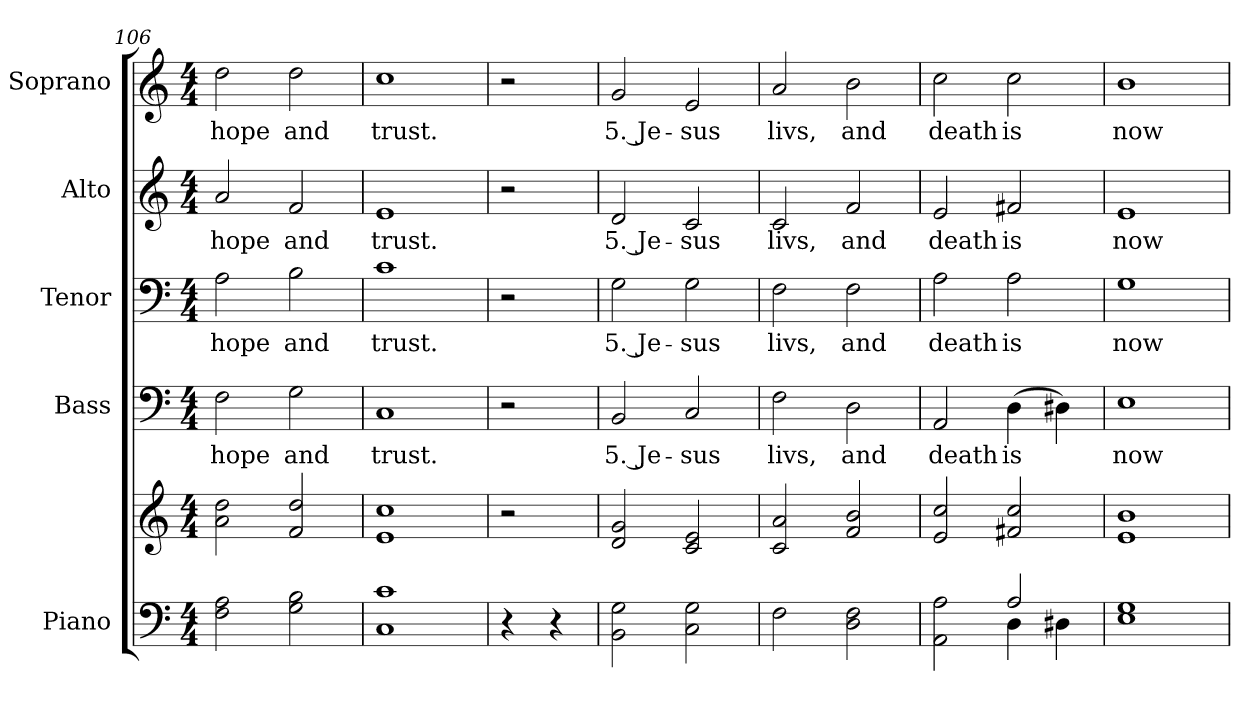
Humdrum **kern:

**kern	**kern	**kern	**text	**kern	**text	**kern	**text	**kern	**text
*part5	*part5	*part4	*part4	*part3	*part3	*part2	*part2	*part1	*part1
*staff6	*staff5	*staff4	*staff4	*staff3	*staff3	*staff2	*staff2	*staff1	*staff1
*I"Piano	*	*I"Bass	*	*I"Tenor	*	*I"Alto	*	*I"Soprano	*
*I'Pno.	*	*I'B.	*	*I'T.	*	*I'A.	*	*I'S.	*
!!LO:PB:g=z
*clefF4	*clefG2	*clefF4	*	*clefF4	*	*clefG2	*	*clefG2	*
*k[]	*k[]	*k[]	*	*k[]	*	*k[]	*	*k[]	*
*C:	*C:	*C:	*	*C:	*	*C:	*	*C:	*
*M4/4	*M4/4	*M4/4	*	*M4/4	*	*M4/4	*	*M4/4	*
=106	=106	=106	=106	=106	=106	=106	=106	=106	=106
!	!	!	!LO:LY:b:color=#000000	!	!	!	!	!	!
!	!	!	!	!	!LO:LY:b:color=#000000	!	!	!	!
!	!	!	!	!	!	!	!LO:LY:b:color=#000000	!	!
!	!	!	!	!	!	!	!	!	!LO:LY:b:color=#000000
2Fi\ 2Ai	2ai\ 2ddi	2Fi\	hope	2Ai\	hope	2ai/	hope	2ddi\	hope
!	!	!	!LO:LY:b:color=#000000	!	!	!	!	!	!
!	!	!	!	!	!LO:LY:b:color=#000000	!	!	!	!
!	!	!	!	!	!	!	!LO:LY:b:color=#000000	!	!
!	!	!	!	!	!	!	!	!	!LO:LY:b:color=#000000
2Gi\ 2Bi	2fi/ 2ddi	2Gi\	and	2Bi\	and	2fi/	and	2ddi\	and
=107	=107	=107	=107	=107	=107	=107	=107	=107	=107
!	!	!	!LO:LY:b:color=#000000	!	!	!	!	!	!
!	!	!	!	!	!LO:LY:b:color=#000000	!	!	!	!
!	!	!	!	!	!	!	!LO:LY:b:color=#000000	!	!
!	!	!	!	!	!	!	!	!	!LO:LY:b:color=#000000
1Ci 1ci	1ei 1cci	1Ci	trust.	1ci	trust.	1ei	trust.	1cci	trust.
=108	=108	=108	=108	=108	=108	=108	=108	=108	=108
4r	2r	2r	.	2r	.	2r	.	2r	.
4r	.	.	.	.	.	.	.	.	.
!!LO:PB:g=z
=109	=109	=109	=109	=109	=109	=109	=109	=109	=109
!	!	!	!LO:LY:b:color=#000000	!	!	!	!	!	!
!	!	!	!	!	!LO:LY:b:color=#000000	!	!	!	!
!	!	!	!	!	!	!	!LO:LY:b:color=#000000	!	!
!	!	!	!	!	!	!	!	!	!LO:LY:b:color=#000000
2BBi\ 2Gi	2di/ 2gi	2BBi/	5. Je-	2Gi\	5. Je-	2di/	5. Je-	2gi/	5. Je-
!	!	!	!LO:LY:b:color=#000000	!	!	!	!	!	!
!	!	!	!	!	!LO:LY:b:color=#000000	!	!	!	!
!	!	!	!	!	!	!	!LO:LY:b:color=#000000	!	!
!	!	!	!	!	!	!	!	!	!LO:LY:b:color=#000000
2Ci\ 2Gi	2ci/ 2ei	2Ci/	-sus	2Gi\	-sus	2ci/	-sus	2ei/	-sus
=110	=110	=110	=110	=110	=110	=110	=110	=110	=110
!	!	!	!LO:LY:b:color=#000000	!	!	!	!	!	!
!	!	!	!	!	!LO:LY:b:color=#000000	!	!	!	!
!	!	!	!	!	!	!	!LO:LY:b:color=#000000	!	!
!	!	!	!	!	!	!	!	!	!LO:LY:b:color=#000000
2Fi\	2ci/ 2ai	2Fi\	livs,	2Fi\	livs,	2ci/	livs,	2ai/	livs,
!	!	!	!LO:LY:b:color=#000000	!	!	!	!	!	!
!	!	!	!	!	!LO:LY:b:color=#000000	!	!	!	!
!	!	!	!	!	!	!	!LO:LY:b:color=#000000	!	!
!	!	!	!	!	!	!	!	!	!LO:LY:b:color=#000000
2Di\ 2Fi	2fi/ 2bi	2Di\	and	2Fi\	and	2fi/	and	2bi\	and
=111	=111	=111	=111	=111	=111	=111	=111	=111	=111
*^	*	*	*	*	*	*	*	*	*
!	!	!	!	!LO:LY:b:color=#000000	!	!	!	!	!	!
!	!	!	!	!	!	!LO:LY:b:color=#000000	!	!	!	!
!	!	!	!	!	!	!	!	!LO:LY:b:color=#000000	!	!
!	!	!	!	!	!	!	!	!	!	!LO:LY:b:color=#000000
2AAi\ 2Ai	2ryy	2ei/ 2cci	2AAi/	death	2Ai\	death	2ei/	death	2cci\	death
!	!	!	!	!LO:LY:b:color=#000000	!	!	!	!	!	!
!	!	!	!	!	!	!LO:LY:b:color=#000000	!	!	!	!
!	!	!	!	!	!	!	!	!LO:LY:b:color=#000000	!	!
!	!	!	!	!	!	!	!	!	!	!LO:LY:b:color=#000000
2Ai/	4Di\	2f#Xi/ 2cci	(4Di\	is	2Ai\	is	2f#Xi/	is	2cci\	is
.	4D#Xi\	.	4D#Xi\)	.	.	.	.	.	.	.
*v	*v	*	*	*	*	*	*	*	*	*
!!LO:PB:g=z
=112	=112	=112	=112	=112	=112	=112	=112	=112	=112
*^	*	*	*	*	*	*	*	*	*
!	!	!	!	!LO:LY:b:color=#000000	!	!	!	!	!	!
*v	*v	*	*	*	*	*	*	*	*	*
*^	*	*	*	*	*	*	*	*	*
!	!	!	!	!	!	!LO:LY:b:color=#000000	!	!	!	!
*v	*v	*	*	*	*	*	*	*	*	*
*^	*	*	*	*	*	*	*	*	*
!	!	!	!	!	!	!	!	!LO:LY:b:color=#000000	!	!
*v	*v	*	*	*	*	*	*	*	*	*
*^	*	*	*	*	*	*	*	*	*
!	!	!	!	!	!	!	!	!	!	!LO:LY:b:color=#000000
*v	*v	*	*	*	*	*	*	*	*	*
1Ei 1Gi	1ei 1bi	1Ei	now	1Gi	now	1ei	now	1bi	now
=	=	=	=	=	=	=	=	=	=
*-	*-	*-	*-	*-	*-	*-	*-	*-	*-
